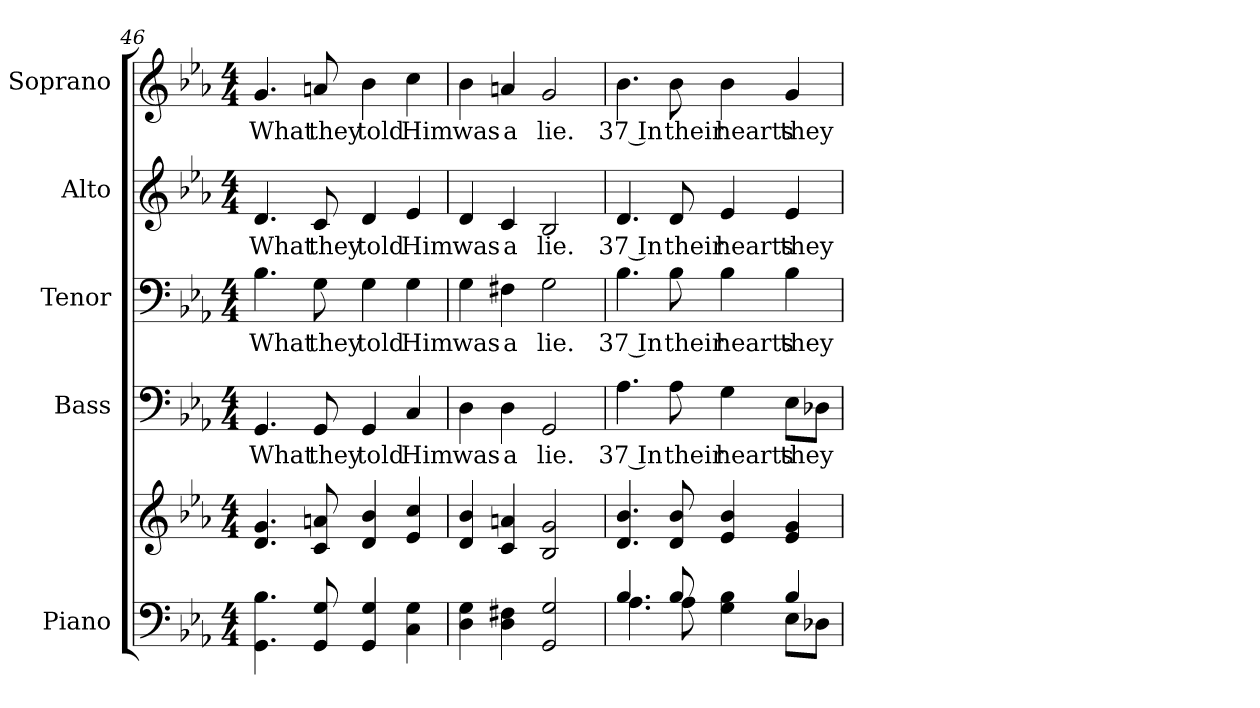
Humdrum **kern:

**kern	**kern	**kern	**text	**kern	**text	**kern	**text	**kern	**text
*part5	*part5	*part4	*part4	*part3	*part3	*part2	*part2	*part1	*part1
*staff6	*staff5	*staff4	*staff4	*staff3	*staff3	*staff2	*staff2	*staff1	*staff1
*I"Piano	*	*I"Bass	*	*I"Tenor	*	*I"Alto	*	*I"Soprano	*
*I'Pno.	*	*I'B.	*	*I'T.	*	*I'A.	*	*I'S.	*
!!LO:LB:g=z
*clefF4	*clefG2	*clefF4	*	*clefF4	*	*clefG2	*	*clefG2	*
*k[b-e-a-]	*k[b-e-a-]	*k[b-e-a-]	*	*k[b-e-a-]	*	*k[b-e-a-]	*	*k[b-e-a-]	*
*E-:	*E-:	*E-:	*	*E-:	*	*E-:	*	*E-:	*
*M4/4	*M4/4	*M4/4	*	*M4/4	*	*M4/4	*	*M4/4	*
=46	=46	=46	=46	=46	=46	=46	=46	=46	=46
!	!	!	!LO:LY:b:color=#000000	!	!	!	!	!	!
!	!	!	!	!	!LO:LY:b:color=#000000	!	!	!	!
!	!	!	!	!	!	!	!LO:LY:b:color=#000000	!	!
!	!	!	!	!	!	!	!	!	!LO:LY:b:color=#000000
4.GGi\ 4.B-i	4.di/ 4.gi	4.GGi/	What	4.B-i\	What	4.di/	What	4.gi/	What
!	!	!	!LO:LY:b:color=#000000	!	!	!	!	!	!
!	!	!	!	!	!LO:LY:b:color=#000000	!	!	!	!
!	!	!	!	!	!	!	!LO:LY:b:color=#000000	!	!
!	!	!	!	!	!	!	!	!	!LO:LY:b:color=#000000
8GGi/ 8Gi	8ci/ 8ani	8GGi/	they	8Gi\	they	8ci/	they	8ani/	they
!	!	!	!LO:LY:b:color=#000000	!	!	!	!	!	!
!	!	!	!	!	!LO:LY:b:color=#000000	!	!	!	!
!	!	!	!	!	!	!	!LO:LY:b:color=#000000	!	!
!	!	!	!	!	!	!	!	!	!LO:LY:b:color=#000000
4GGi/ 4Gi	4di/ 4b-i	4GGi/	told	4Gi\	told	4di/	told	4b-i\	told
!	!	!	!LO:LY:b:color=#000000	!	!	!	!	!	!
!	!	!	!	!	!LO:LY:b:color=#000000	!	!	!	!
!	!	!	!	!	!	!	!LO:LY:b:color=#000000	!	!
!	!	!	!	!	!	!	!	!	!LO:LY:b:color=#000000
4Ci\ 4Gi	4e-i/ 4cci	4Ci/	Him	4Gi\	Him	4e-i/	Him	4cci\	Him
=47	=47	=47	=47	=47	=47	=47	=47	=47	=47
!	!	!	!LO:LY:b:color=#000000	!	!	!	!	!	!
!	!	!	!	!	!LO:LY:b:color=#000000	!	!	!	!
!	!	!	!	!	!	!	!LO:LY:b:color=#000000	!	!
!	!	!	!	!	!	!	!	!	!LO:LY:b:color=#000000
4Di\ 4Gi	4di/ 4b-i	4Di\	was	4Gi\	was	4di/	was	4b-i\	was
!	!	!	!LO:LY:b:color=#000000	!	!	!	!	!	!
!	!	!	!	!	!LO:LY:b:color=#000000	!	!	!	!
!	!	!	!	!	!	!	!LO:LY:b:color=#000000	!	!
!	!	!	!	!	!	!	!	!	!LO:LY:b:color=#000000
4Di\ 4F#Xi	4ci/ 4ani	4Di\	a	4F#Xi\	a	4ci/	a	4ani/	a
!	!	!	!LO:LY:b:color=#000000	!	!	!	!	!	!
!	!	!	!	!	!LO:LY:b:color=#000000	!	!	!	!
!	!	!	!	!	!	!	!LO:LY:b:color=#000000	!	!
!	!	!	!	!	!	!	!	!	!LO:LY:b:color=#000000
2GGi/ 2Gi	2B-i/ 2gi	2GGi/	lie.	2Gi\	lie.	2B-i/	lie.	2gi/	lie.
=48	=48	=48	=48	=48	=48	=48	=48	=48	=48
*^	*	*	*	*	*	*	*	*	*
!	!	!	!	!LO:LY:b:color=#000000	!	!	!	!	!	!
!	!	!	!	!	!	!LO:LY:b:color=#000000	!	!	!	!
!	!	!	!	!	!	!	!	!LO:LY:b:color=#000000	!	!
!	!	!	!	!	!	!	!	!	!	!LO:LY:b:color=#000000
4.B-i/	4.A-i\	4.di/ 4.b-i	4.A-i\	37 In	4.B-i\	37 In	4.di/	37 In	4.b-i\	37 In
!	!	!	!	!LO:LY:b:color=#000000	!	!	!	!	!	!
!	!	!	!	!	!	!LO:LY:b:color=#000000	!	!	!	!
!	!	!	!	!	!	!	!	!LO:LY:b:color=#000000	!	!
!	!	!	!	!	!	!	!	!	!	!LO:LY:b:color=#000000
8B-i/	8A-i\	8di/ 8b-i	8A-i\	their	8B-i\	their	8di/	their	8b-i\	their
!	!	!	!	!LO:LY:b:color=#000000	!	!	!	!	!	!
!	!	!	!	!	!	!LO:LY:b:color=#000000	!	!	!	!
!	!	!	!	!	!	!	!	!LO:LY:b:color=#000000	!	!
!	!	!	!	!	!	!	!	!	!	!LO:LY:b:color=#000000
4Gi\ 4B-i	4ryy	4e-i/ 4b-i	4Gi\	hearts	4B-i\	hearts	4e-i/	hearts	4b-i\	hearts
!	!	!	!	!LO:LY:b:color=#000000	!	!	!	!	!	!
!	!	!	!	!	!	!LO:LY:b:color=#000000	!	!	!	!
!	!	!	!	!	!	!	!	!LO:LY:b:color=#000000	!	!
!	!	!	!	!	!	!	!	!	!	!LO:LY:b:color=#000000
4B-i/	8E-i\L	4e-i/ 4gi	8E-i\L	they	4B-i\	they	4e-i/	they	4gi/	they
.	8D-Xi\J	.	8D-Xi\J	.	.	.	.	.	.	.
*v	*v	*	*	*	*	*	*	*	*	*
=	=	=	=	=	=	=	=	=	=
*-	*-	*-	*-	*-	*-	*-	*-	*-	*-
